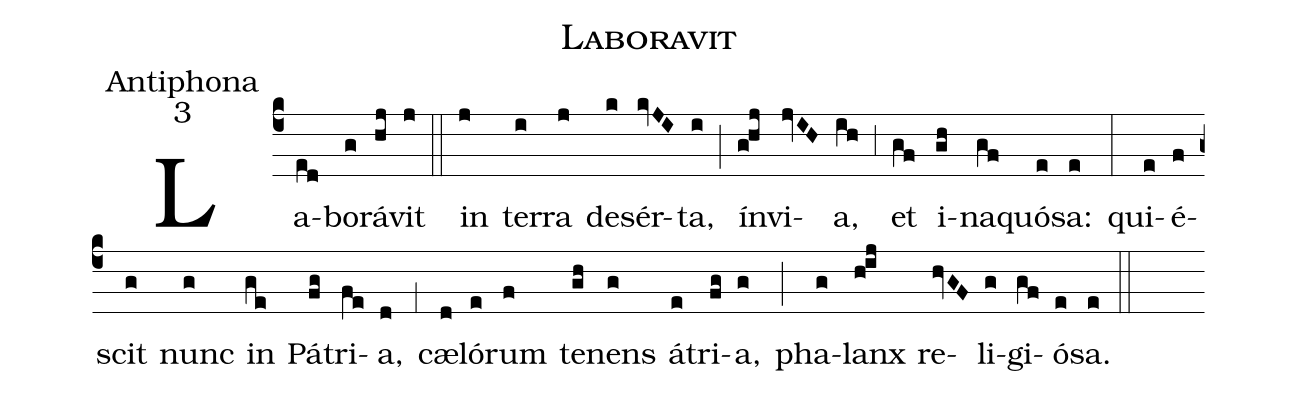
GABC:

name:Laboravit;
office-part:Antiphona;
mode:3;
%%
(c4) La(ed)bo(g)rá(hj)vit(j) (::)
in(j) ter(i)ra(j) de(k)sér(kvJI)ta,(i) (;) ín(g!hj)vi(jvIH)a,(ih) (,3) et(gf) i(gh)na(gf)quó(e)sa:(e) (:)
qui(e)é(f)scit(g) nunc(g) in(ge) Pá(fg)tri(fe)a,(d) (,1) cæ(d)ló(e)rum(f) te(gh)nens(g) á(e)tri(fg)a,(g) (;) pha(g)lanx(h!ij) re(hvGF)li(g)gi(gf)ó(e)sa.(e) (::)
